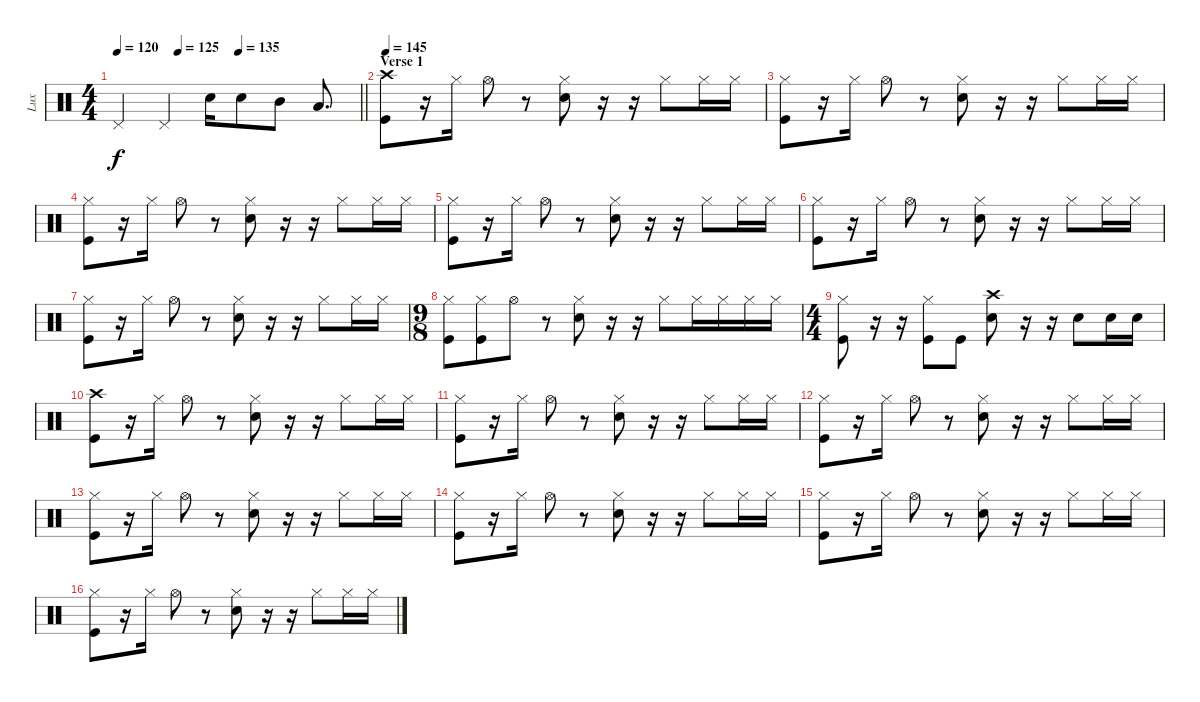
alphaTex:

\track ("Lux" "Lux") {instrument percussion}
\staff {score}
\articulation defaults
\ts (4 4)
\tempo 120
\tempo (125 0.25)
\tempo (135 0.5)
\clef neutral
\barLineRight lightlight
\ks c "Pedal Hi-Hat (hit)".4{dy f} "Pedal Hi-Hat (hit)".4 "Snare (hit) 2".16 "Snare (hit) 2".8 "Mid Tom (hit)".8 "Low Tom (hit)".8{d}
|
\section ("" "Verse 1")
\tempo 145
("Crash high (hit)" "Kick (hit)").8 r.16 "Hi-Hat (closed)".16 "Hi-Hat (open)".8 r.8 ("Hi-Hat (closed)" "Snare (hit) 2").8 r.16 r.16 "Hi-Hat (closed)".8 "Hi-Hat (closed)".16 "Hi-Hat (closed)".16 |
("Hi-Hat (closed)" "Kick (hit)").8 r.16 "Hi-Hat (closed)".16 "Hi-Hat (open)".8 r.8 ("Hi-Hat (closed)" "Snare (hit) 2").8 r.16 r.16 "Hi-Hat (closed)".8 "Hi-Hat (closed)".16 "Hi-Hat (closed)".16 |
("Hi-Hat (closed)" "Kick (hit)").8 r.16 "Hi-Hat (closed)".16 "Hi-Hat (open)".8 r.8 ("Hi-Hat (closed)" "Snare (hit) 2").8 r.16 r.16 "Hi-Hat (closed)".8 "Hi-Hat (closed)".16 "Hi-Hat (closed)".16 |
("Hi-Hat (closed)" "Kick (hit)").8 r.16 "Hi-Hat (closed)".16 "Hi-Hat (open)".8 r.8 ("Hi-Hat (closed)" "Snare (hit) 2").8 r.16 r.16 "Hi-Hat (closed)".8 "Hi-Hat (closed)".16 "Hi-Hat (closed)".16 |
("Hi-Hat (closed)" "Kick (hit)").8 r.16 "Hi-Hat (closed)".16 "Hi-Hat (open)".8 r.8 ("Hi-Hat (closed)" "Snare (hit) 2").8 r.16 r.16 "Hi-Hat (closed)".8 "Hi-Hat (closed)".16 "Hi-Hat (closed)".16 |
("Hi-Hat (closed)" "Kick (hit)").8 r.16 "Hi-Hat (closed)".16 "Hi-Hat (open)".8 r.8 ("Hi-Hat (closed)" "Snare (hit) 2").8 r.16 r.16 "Hi-Hat (closed)".8 "Hi-Hat (closed)".16 "Hi-Hat (closed)".16 |
\ts (9 8)
("Hi-Hat (closed)" "Kick (hit)").8 ("Hi-Hat (closed)" "Kick (hit)").8 "Hi-Hat (open)".8 r.8 ("Hi-Hat (closed)" "Snare (hit) 2").8 r.16 r.16 "Hi-Hat (closed)".8 "Hi-Hat (closed)".16 "Hi-Hat (closed)".16 "Hi-Hat (closed)".16 "Hi-Hat (closed)".16 |
\ts (4 4)
("Hi-Hat (closed)" "Kick (hit)").8 r.16 r.16 ("Hi-Hat (closed)" "Kick (hit)").8 "Kick (hit)".8 ("Crash high (hit)" "Snare (hit) 2").8 r.16 r.16 "Snare (hit) 2".8 "Snare (hit) 2".16 "Snare (hit) 2".16 |
("Crash high (hit)" "Kick (hit)").8 r.16 "Hi-Hat (closed)".16 "Hi-Hat (open)".8 r.8 ("Hi-Hat (closed)" "Snare (hit) 2").8 r.16 r.16 "Hi-Hat (closed)".8 "Hi-Hat (closed)".16 "Hi-Hat (closed)".16 |
("Hi-Hat (closed)" "Kick (hit)").8 r.16 "Hi-Hat (closed)".16 "Hi-Hat (open)".8 r.8 ("Hi-Hat (closed)" "Snare (hit) 2").8 r.16 r.16 "Hi-Hat (closed)".8 "Hi-Hat (closed)".16 "Hi-Hat (closed)".16 |
("Hi-Hat (closed)" "Kick (hit)").8 r.16 "Hi-Hat (closed)".16 "Hi-Hat (open)".8 r.8 ("Hi-Hat (closed)" "Snare (hit) 2").8 r.16 r.16 "Hi-Hat (closed)".8 "Hi-Hat (closed)".16 "Hi-Hat (closed)".16 |
("Hi-Hat (closed)" "Kick (hit)").8 r.16 "Hi-Hat (closed)".16 "Hi-Hat (open)".8 r.8 ("Hi-Hat (closed)" "Snare (hit) 2").8 r.16 r.16 "Hi-Hat (closed)".8 "Hi-Hat (closed)".16 "Hi-Hat (closed)".16 |
("Hi-Hat (closed)" "Kick (hit)").8 r.16 "Hi-Hat (closed)".16 "Hi-Hat (open)".8 r.8 ("Hi-Hat (closed)" "Snare (hit) 2").8 r.16 r.16 "Hi-Hat (closed)".8 "Hi-Hat (closed)".16 "Hi-Hat (closed)".16 |
("Hi-Hat (closed)" "Kick (hit)").8 r.16 "Hi-Hat (closed)".16 "Hi-Hat (open)".8 r.8 ("Hi-Hat (closed)" "Snare (hit) 2").8 r.16 r.16 "Hi-Hat (closed)".8 "Hi-Hat (closed)".16 "Hi-Hat (closed)".16 |
("Hi-Hat (closed)" "Kick (hit)").8 r.16 "Hi-Hat (closed)".16 "Hi-Hat (open)".8 r.8 ("Hi-Hat (closed)" "Snare (hit) 2").8 r.16 r.16 "Hi-Hat (closed)".8 "Hi-Hat (closed)".16 "Hi-Hat (closed)".16
